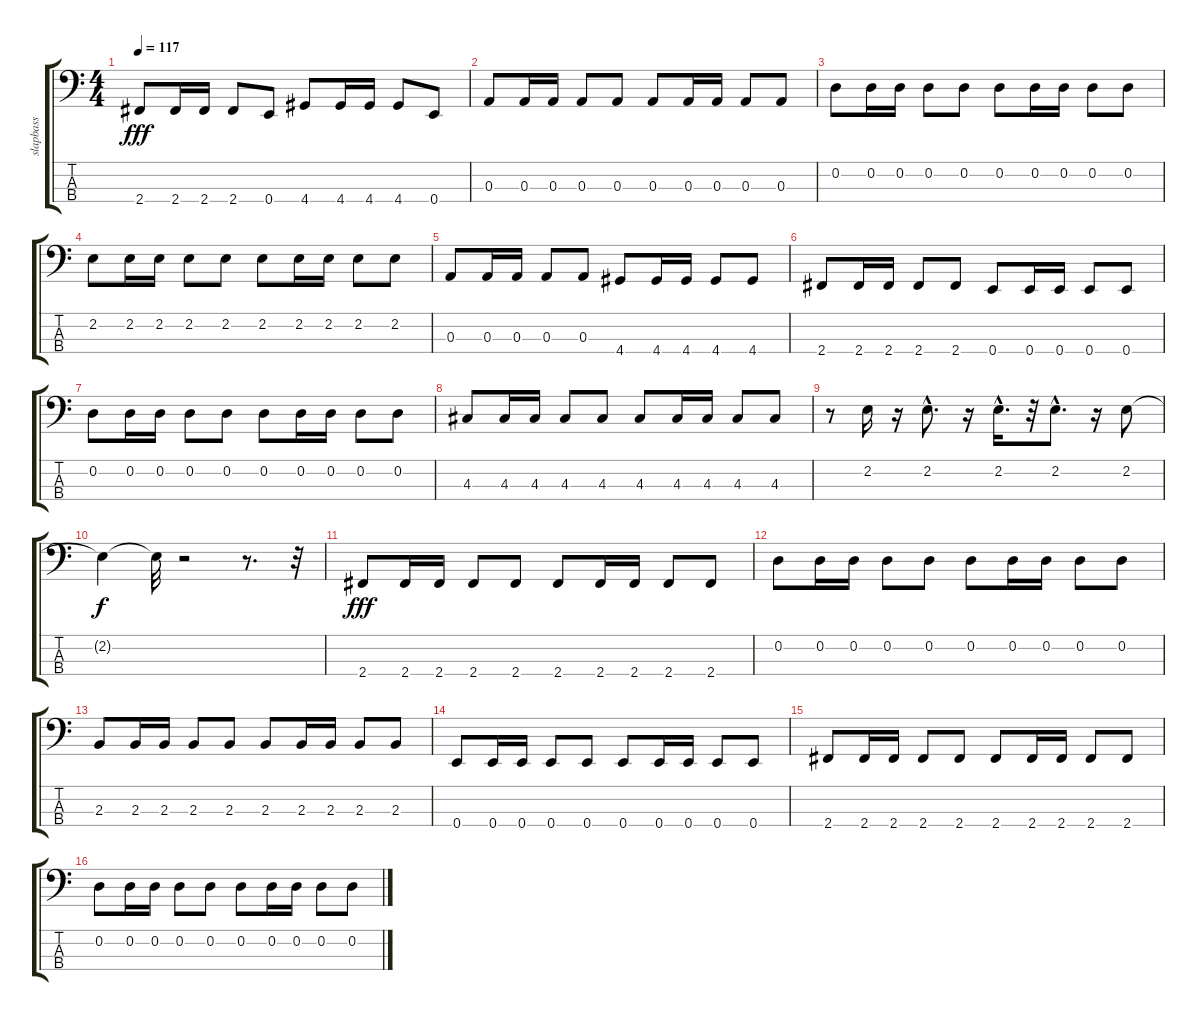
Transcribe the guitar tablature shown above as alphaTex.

\track ("slapbass" "slapbass") {instrument electricbasspick}
\staff {score tabs}
\tuning (G2 D2 A1 E1) {hide}
\ts (4 4)
\tempo 117
\clef f4
\ks c
2.4.8{dy fff} 2.4.16 2.4.16 2.4.8 0.4.8 4.4.8 4.4.16 4.4.16 4.4.8 0.4.8 |
0.3.8 0.3.16 0.3.16 0.3.8 0.3.8 0.3.8 0.3.16 0.3.16 0.3.8 0.3.8 |
0.2.8 0.2.16 0.2.16 0.2.8 0.2.8 0.2.8 0.2.16 0.2.16 0.2.8 0.2.8 |
2.2.8 2.2.16 2.2.16 2.2.8 2.2.8 2.2.8 2.2.16 2.2.16 2.2.8 2.2.8 |
0.3.8 0.3.16 0.3.16 0.3.8 0.3.8 4.4.8 4.4.16 4.4.16 4.4.8 4.4.8 |
2.4.8 2.4.16 2.4.16 2.4.8 2.4.8 0.4.8 0.4.16 0.4.16 0.4.8 0.4.8 |
0.2.8 0.2.16 0.2.16 0.2.8 0.2.8 0.2.8 0.2.16 0.2.16 0.2.8 0.2.8 |
4.3.8 4.3.16 4.3.16 4.3.8 4.3.8 4.3.8 4.3.16 4.3.16 4.3.8 4.3.8 |
r.8 2.2.16 r.16 2.2{hac}.8{d} r.16 2.2{hac}.16{d} r.32 2.2{hac}.8{d} r.16 2.2.8 |
2.2{t}.4{dy f} 2.2{t}.32 r.2 r.8{d} r.32 |
2.4.8{dy fff} 2.4.16 2.4.16 2.4.8 2.4.8 2.4.8 2.4.16 2.4.16 2.4.8 2.4.8 |
0.2.8 0.2.16 0.2.16 0.2.8 0.2.8 0.2.8 0.2.16 0.2.16 0.2.8 0.2.8 |
2.3.8 2.3.16 2.3.16 2.3.8 2.3.8 2.3.8 2.3.16 2.3.16 2.3.8 2.3.8 |
0.4.8 0.4.16 0.4.16 0.4.8 0.4.8 0.4.8 0.4.16 0.4.16 0.4.8 0.4.8 |
2.4.8 2.4.16 2.4.16 2.4.8 2.4.8 2.4.8 2.4.16 2.4.16 2.4.8 2.4.8 |
0.2.8 0.2.16 0.2.16 0.2.8 0.2.8 0.2.8 0.2.16 0.2.16 0.2.8 0.2.8
